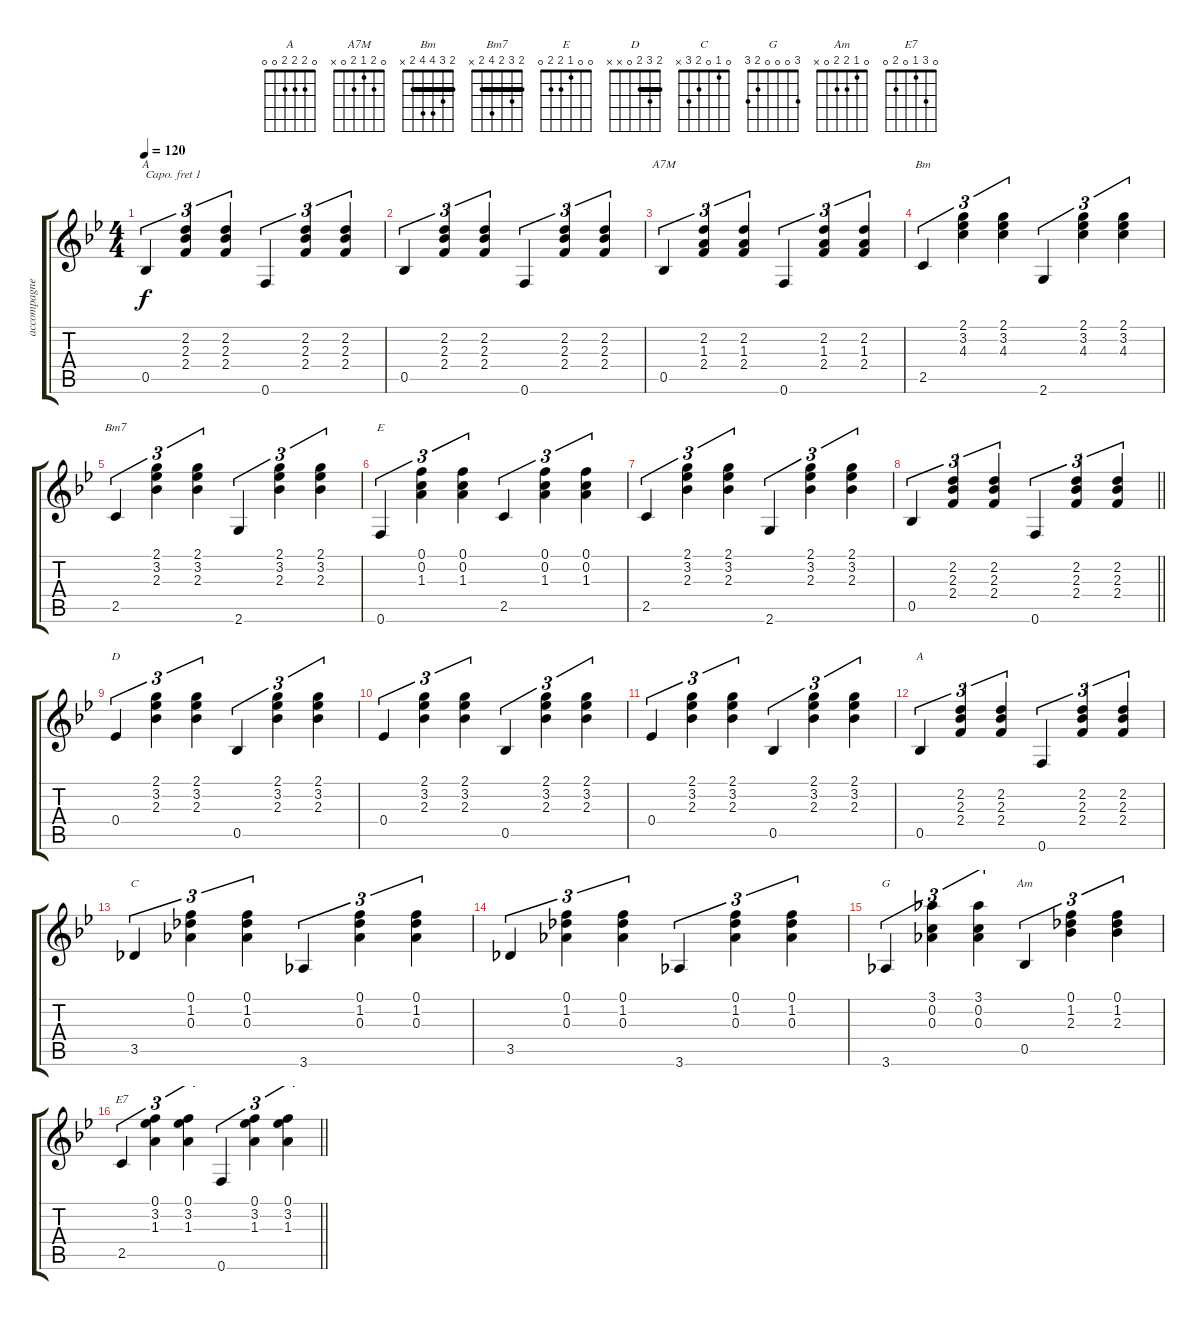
\track ("accompagnement" "accompagne") {instrument acousticguitarnylon}
\staff {score tabs}
\capo 1
\tuning (E4 B3 G3 D3 A2 E2) {hide}
\chord ("A" 0 2 2 2 0 x)
\chord ("A7M" 0 2 1 2 0 x)
\chord ("Bm" 2 3 4 4 2 x) {barre 2}
\chord ("Bm7" 2 3 2 4 2 x) {barre 2}
\chord ("E" 0 0 1 2 2 0)
\chord ("D" 2 3 2 0 x x) {barre 2}
\chord ("A" 0 2 2 2 0 0)
\chord ("C" 0 1 0 2 3 x)
\chord ("G" 3 0 0 0 2 3)
\chord ("Am" 0 1 2 2 0 x)
\chord ("E7" 0 3 1 0 2 0)
\ts (4 4)
\tempo 120
\clef g2
\ks bb
0.5.4{tu (3 2) ch "A" dy f} (2.2 2.3 2.4).4{tu (3 2)} (2.2 2.3 2.4).4{tu (3 2)} 0.6.4{tu (3 2)} (2.2 2.3 2.4).4{tu (3 2)} (2.2 2.3 2.4).4{tu (3 2)} |
0.5.4{tu (3 2)} (2.2 2.3 2.4).4{tu (3 2)} (2.2 2.3 2.4).4{tu (3 2)} 0.6.4{tu (3 2)} (2.2 2.3 2.4).4{tu (3 2)} (2.2 2.3 2.4).4{tu (3 2)} |
0.5.4{tu (3 2) ch "A7M"} (2.2 1.3 2.4).4{tu (3 2)} (2.2 1.3 2.4).4{tu (3 2)} 0.6.4{tu (3 2)} (2.2 1.3 2.4).4{tu (3 2)} (2.2 1.3 2.4).4{tu (3 2)} |
2.5.4{tu (3 2) ch "Bm"} (2.1 3.2 4.3).4{tu (3 2)} (2.1 3.2 4.3).4{tu (3 2)} 2.6.4{tu (3 2)} (2.1 3.2 4.3).4{tu (3 2)} (2.1 3.2 4.3).4{tu (3 2)} |
2.5.4{tu (3 2) ch "Bm7"} (2.1 3.2 2.3).4{tu (3 2)} (2.1 3.2 2.3).4{tu (3 2)} 2.6.4{tu (3 2)} (2.1 3.2 2.3).4{tu (3 2)} (2.1 3.2 2.3).4{tu (3 2)} |
0.6.4{tu (3 2) ch "E"} (0.1 0.2 1.3).4{tu (3 2)} (0.1 0.2 1.3).4{tu (3 2)} 2.5.4{tu (3 2)} (0.1 0.2 1.3).4{tu (3 2)} (0.1 0.2 1.3).4{tu (3 2)} |
2.5.4{tu (3 2)} (2.1 3.2 2.3).4{tu (3 2)} (2.1 3.2 2.3).4{tu (3 2)} 2.6.4{tu (3 2)} (2.1 3.2 2.3).4{tu (3 2)} (2.1 3.2 2.3).4{tu (3 2)} |
\barLineRight lightlight
0.5.4{tu (3 2)} (2.2 2.3 2.4).4{tu (3 2)} (2.2 2.3 2.4).4{tu (3 2)} 0.6.4{tu (3 2)} (2.2 2.3 2.4).4{tu (3 2)} (2.2 2.3 2.4).4{tu (3 2)} |
0.4.4{tu (3 2) ch "D"} (2.1 3.2 2.3).4{tu (3 2)} (2.1 3.2 2.3).4{tu (3 2)} 0.5.4{tu (3 2)} (2.1 3.2 2.3).4{tu (3 2)} (2.1 3.2 2.3).4{tu (3 2)} |
0.4.4{tu (3 2)} (2.1 3.2 2.3).4{tu (3 2)} (2.1 3.2 2.3).4{tu (3 2)} 0.5.4{tu (3 2)} (2.1 3.2 2.3).4{tu (3 2)} (2.1 3.2 2.3).4{tu (3 2)} |
0.4.4{tu (3 2)} (2.1 3.2 2.3).4{tu (3 2)} (2.1 3.2 2.3).4{tu (3 2)} 0.5.4{tu (3 2)} (2.1 3.2 2.3).4{tu (3 2)} (2.1 3.2 2.3).4{tu (3 2)} |
0.5.4{tu (3 2) ch "A"} (2.2 2.3 2.4).4{tu (3 2)} (2.2 2.3 2.4).4{tu (3 2)} 0.6.4{tu (3 2)} (2.2 2.3 2.4).4{tu (3 2)} (2.2 2.3 2.4).4{tu (3 2)} |
3.5.4{tu (3 2) ch "C"} (0.1 1.2 0.3).4{tu (3 2)} (0.1 1.2 0.3).4{tu (3 2)} 3.6.4{tu (3 2)} (0.1 1.2 0.3).4{tu (3 2)} (0.1 1.2 0.3).4{tu (3 2)} |
3.5.4{tu (3 2)} (0.1 1.2 0.3).4{tu (3 2)} (0.1 1.2 0.3).4{tu (3 2)} 3.6.4{tu (3 2)} (0.1 1.2 0.3).4{tu (3 2)} (0.1 1.2 0.3).4{tu (3 2)} |
3.6.4{tu (3 2) ch "G"} (3.1 0.2 0.3).4{tu (3 2)} (3.1 0.2 0.3).4{tu (3 2)} 0.5.4{tu (3 2) ch "Am"} (0.1 1.2 2.3).4{tu (3 2)} (0.1 1.2 2.3).4{tu (3 2)} |
\barLineRight lightlight
2.5.4{tu (3 2) ch "E7"} (0.1 3.2 1.3).4{tu (3 2)} (0.1 3.2 1.3).4{tu (3 2)} 0.6.4{tu (3 2)} (0.1 3.2 1.3).4{tu (3 2)} (0.1 3.2 1.3).4{tu (3 2)}
